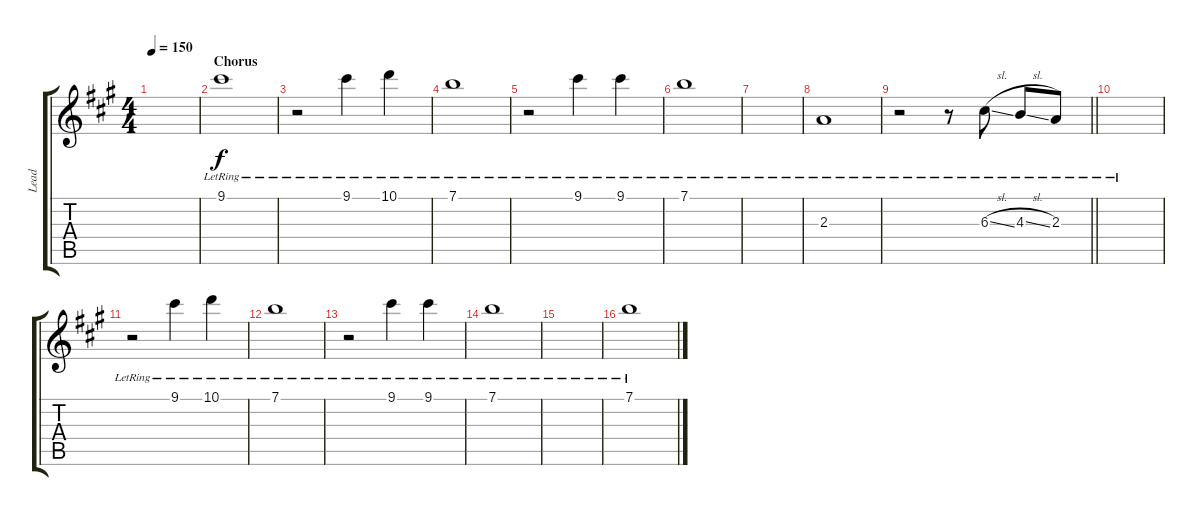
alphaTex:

\track ("Lead " "Lead ") {instrument acousticguitarsteel}
\staff {score tabs}
\tuning (E4 B3 G3 D3 A2 E2) {hide}
\ts (4 4)
\tempo 150
\clef g2
\ks a
|
\section ("" "Chorus")
9.1{lr}.1 |
r.2 9.1{lr}.4 10.1{lr}.4 |
7.1{lr}.1 |
r.2 9.1{lr}.4 9.1{lr}.4 |
7.1{lr}.1 |
|
2.3{lr}.1 |
\barLineRight lightlight
r.2 r.8 6.3{sl lr}.8 4.3{sl lr}.8 2.3{lr}.8 |
\section ("" "")
|
r.2 9.1{lr}.4 10.1{lr}.4 |
7.1{lr}.1 |
r.2 9.1{lr}.4 9.1{lr}.4 |
7.1{lr}.1 |
|
7.1{lr}.1
